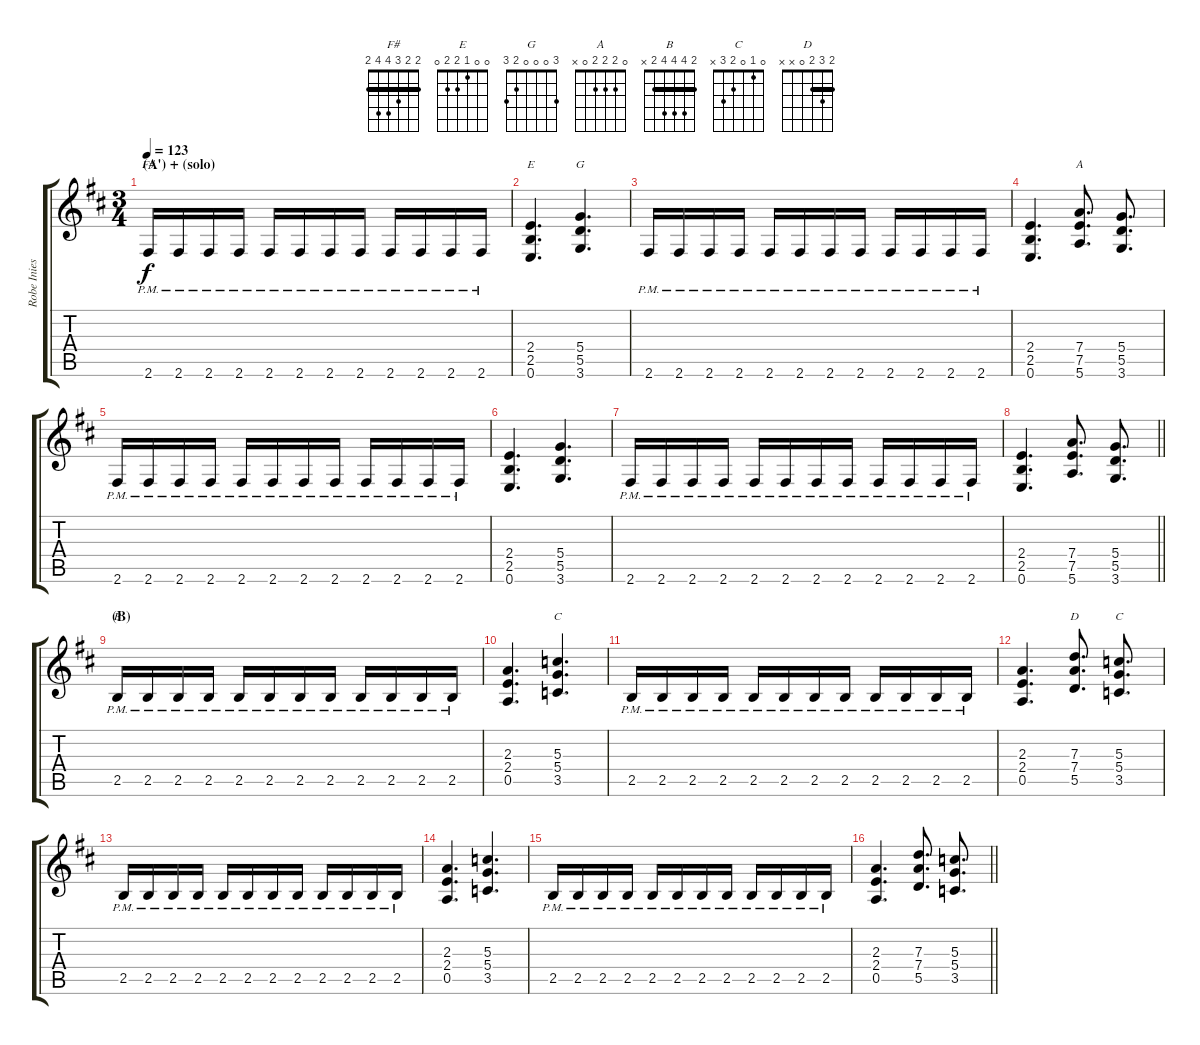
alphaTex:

\track ("Robe Iniesta - Guitarra" "Robe Inies") {instrument distortionguitar}
\staff {score tabs}
\tuning (E4 B3 G3 D3 A2 E2) {hide}
\chord ("F#" 2 2 3 4 4 2) {barre 2}
\chord ("E" 0 0 1 2 2 0)
\chord ("G" 3 0 0 0 2 3)
\chord ("A" 0 2 2 2 0 x)
\chord ("B" 2 4 4 4 2 x) {barre 2}
\chord ("C" x 5 5 5 3 x) {barre 5}
\chord ("D" 2 3 2 0 x x) {barre 2}
\chord ("C" 0 1 0 2 3 x)
\ts (3 4)
\section ("" "(A') + (solo)   ")
\tempo 123
\clef g2
\ks bminor
2.6{pm}.16{ch "F#" dy f} 2.6{pm}.16 2.6{pm}.16 2.6{pm}.16 2.6{pm}.16 2.6{pm}.16 2.6{pm}.16 2.6{pm}.16 2.6{pm}.16 2.6{pm}.16 2.6{pm}.16 2.6{pm}.16 |
(2.4 2.5 0.6).4{d ch "E"} (5.4 5.5 3.6).4{d ch "G"} |
2.6{pm}.16 2.6{pm}.16 2.6{pm}.16 2.6{pm}.16 2.6{pm}.16 2.6{pm}.16 2.6{pm}.16 2.6{pm}.16 2.6{pm}.16 2.6{pm}.16 2.6{pm}.16 2.6{pm}.16 |
(2.4 2.5 0.6).4{d} (7.4 7.5 5.6).8{d ch "A"} (5.4 5.5 3.6).8{d} |
2.6{pm}.16 2.6{pm}.16 2.6{pm}.16 2.6{pm}.16 2.6{pm}.16 2.6{pm}.16 2.6{pm}.16 2.6{pm}.16 2.6{pm}.16 2.6{pm}.16 2.6{pm}.16 2.6{pm}.16 |
(2.4 2.5 0.6).4{d} (5.4 5.5 3.6).4{d} |
2.6{pm}.16 2.6{pm}.16 2.6{pm}.16 2.6{pm}.16 2.6{pm}.16 2.6{pm}.16 2.6{pm}.16 2.6{pm}.16 2.6{pm}.16 2.6{pm}.16 2.6{pm}.16 2.6{pm}.16 |
\barLineRight lightlight
(2.4 2.5 0.6).4{d} (7.4 7.5 5.6).8{d} (5.4 5.5 3.6).8{d} |
\section ("" "(B)")
2.5{pm}.16{ch "B"} 2.5{pm}.16 2.5{pm}.16 2.5{pm}.16 2.5{pm}.16 2.5{pm}.16 2.5{pm}.16 2.5{pm}.16 2.5{pm}.16 2.5{pm}.16 2.5{pm}.16 2.5{pm}.16 |
(2.3 2.4 0.5).4{d} (5.3 5.4 3.5).4{d ch "C"} |
2.5{pm}.16 2.5{pm}.16 2.5{pm}.16 2.5{pm}.16 2.5{pm}.16 2.5{pm}.16 2.5{pm}.16 2.5{pm}.16 2.5{pm}.16 2.5{pm}.16 2.5{pm}.16 2.5{pm}.16 |
(2.3 2.4 0.5).4{d} (7.3 7.4 5.5).8{d ch "D"} (5.3 5.4 3.5).8{d ch "C"} |
2.5{pm}.16 2.5{pm}.16 2.5{pm}.16 2.5{pm}.16 2.5{pm}.16 2.5{pm}.16 2.5{pm}.16 2.5{pm}.16 2.5{pm}.16 2.5{pm}.16 2.5{pm}.16 2.5{pm}.16 |
(2.3 2.4 0.5).4{d} (5.3 5.4 3.5).4{d} |
2.5{pm}.16 2.5{pm}.16 2.5{pm}.16 2.5{pm}.16 2.5{pm}.16 2.5{pm}.16 2.5{pm}.16 2.5{pm}.16 2.5{pm}.16 2.5{pm}.16 2.5{pm}.16 2.5{pm}.16 |
\barLineRight lightlight
(2.3 2.4 0.5).4{d} (7.3 7.4 5.5).8{d} (5.3 5.4 3.5).8{d}
